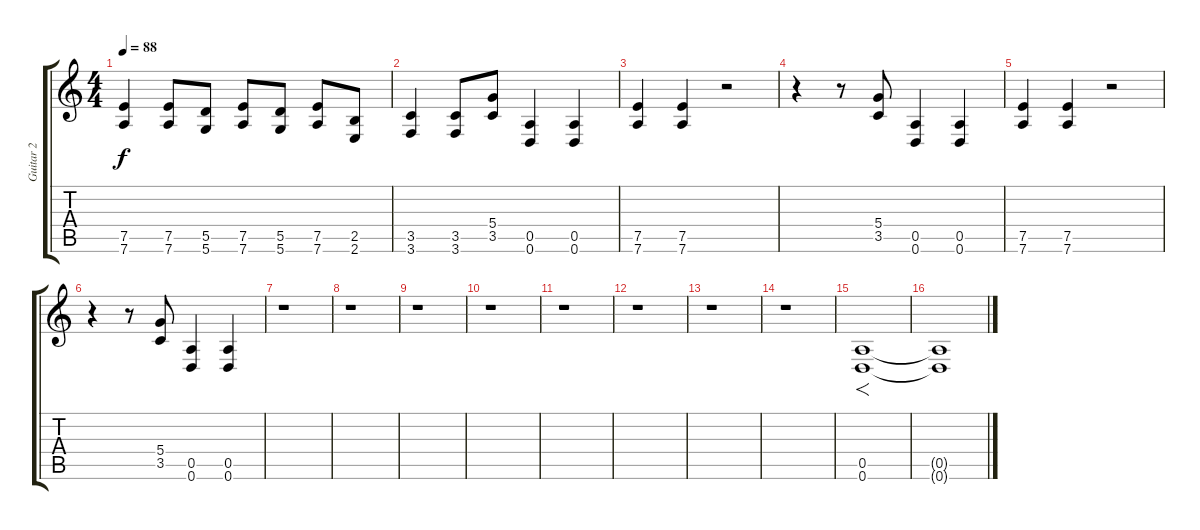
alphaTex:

\track ("Guitar 2" "Guitar 2") {instrument overdrivenguitar}
\staff {score tabs}
\tuning (E4 B3 G3 D3 A2 D2) {hide}
\ts (4 4)
\tempo 88
\clef g2
\ks c
(7.5 7.6).4{dy f} (7.5 7.6).8 (5.5 5.6).8 (7.5 7.6).8 (5.5 5.6).8 (7.5 7.6).8 (2.5 2.6).8 |
(3.5 3.6).4 (3.5 3.6).8 (5.4 3.5).8 (0.5 0.6).4 (0.5 0.6).4 |
(7.5 7.6).4 (7.5 7.6).4 r.2 |
r.4 r.8 (5.4 3.5).8 (0.5 0.6).4 (0.5 0.6).4 |
(7.5 7.6).4 (7.5 7.6).4 r.2 |
r.4 r.8 (5.4 3.5).8 (0.5 0.6).4 (0.5 0.6).4 |
r.1 |
r.1 |
r.1 |
r.1 |
r.1 |
r.1 |
r.1 |
r.1 |
(0.5 0.6).1{f} |
(0.5{t} 0.6{t}).1
